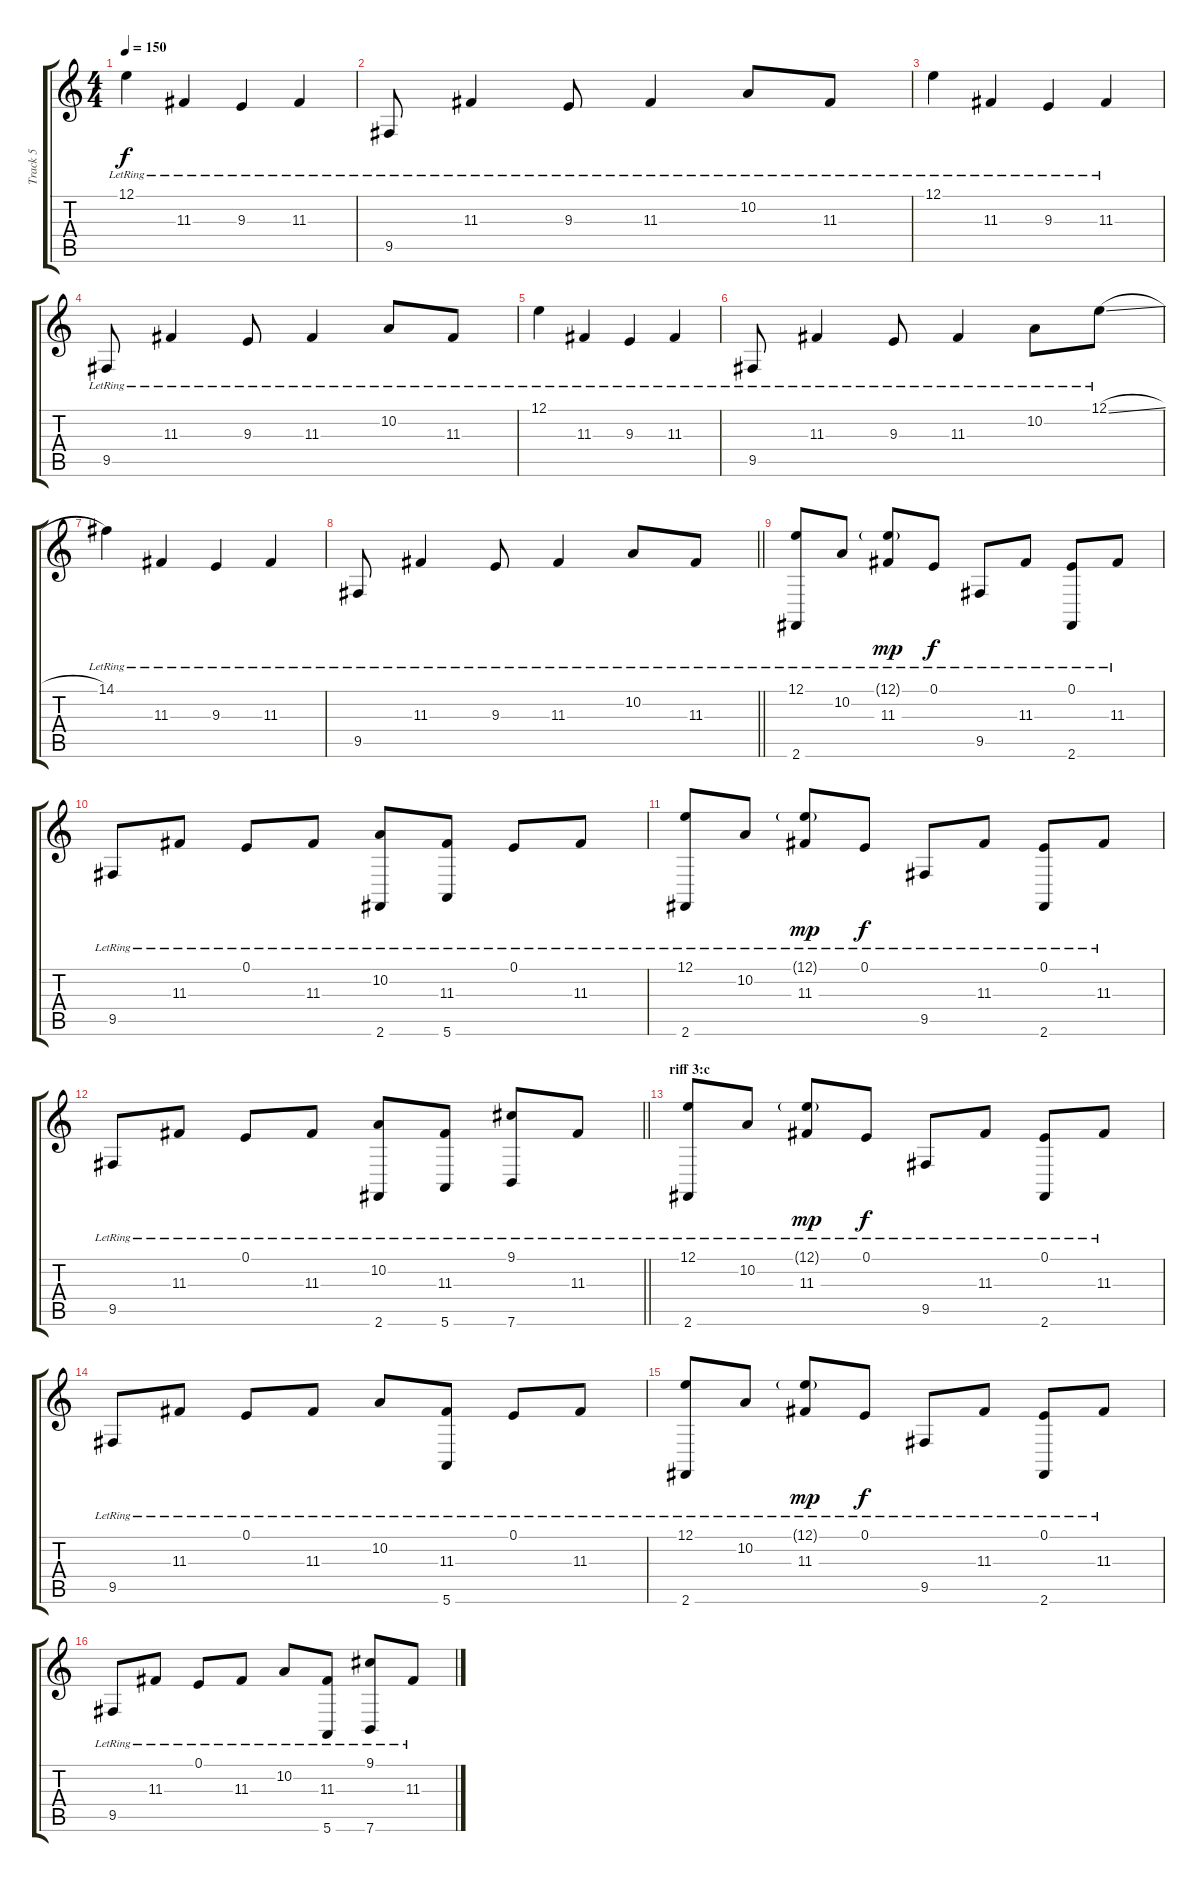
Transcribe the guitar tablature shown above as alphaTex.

\track ("Track 5" "Track 5") {instrument electricpiano1}
\staff {score tabs}
\tuning (E4 B3 G3 D3 A2 E2) {hide}
\ts (4 4)
\tempo 150
\clef g2
\ks c
12.1{lr}.4{dy f} 11.3{lr}.4 9.3{lr}.4 11.3{lr}.4 |
9.5{lr}.8 11.3{lr}.4 9.3{lr}.8 11.3{lr}.4 10.2{lr}.8 11.3{lr}.8 |
12.1{lr}.4 11.3{lr}.4 9.3{lr}.4 11.3{lr}.4 |
9.5{lr}.8 11.3{lr}.4 9.3{lr}.8 11.3{lr}.4 10.2{lr}.8 11.3{lr}.8 |
12.1{lr}.4 11.3{lr}.4 9.3{lr}.4 11.3{lr}.4 |
9.5{lr}.8 11.3{lr}.4 9.3{lr}.8 11.3{lr}.4 10.2{lr}.8 12.1{sl lr}.8 |
14.1{lr}.4 11.3{lr}.4 9.3{lr}.4 11.3{lr}.4 |
\barLineRight lightlight
9.5{lr}.8 11.3{lr}.4 9.3{lr}.8 11.3{lr}.4 10.2{lr}.8 11.3{lr}.8 |
(12.1{lr} 2.6{lr}).8 10.2{lr}.8 (12.1{g lr} 11.3{lr}).8{dy mp} 0.1{lr}.8{dy f} 9.5{lr}.8 11.3{lr}.8 (0.1{lr} 2.6{lr}).8 11.3{lr}.8 |
9.5{lr}.8 11.3{lr}.8 0.1{lr}.8 11.3{lr}.8 (10.2{lr} 2.6).8 (11.3{lr} 5.6{lr}).8 0.1{lr}.8 11.3{lr}.8 |
(12.1{lr} 2.6{lr}).8 10.2{lr}.8 (12.1{g lr} 11.3{lr}).8{dy mp} 0.1{lr}.8{dy f} 9.5{lr}.8 11.3{lr}.8 (0.1{lr} 2.6{lr}).8 11.3{lr}.8 |
\barLineRight lightlight
9.5{lr}.8 11.3{lr}.8 0.1{lr}.8 11.3{lr}.8 (10.2{lr} 2.6).8 (11.3{lr} 5.6{lr}).8 (9.1{lr} 7.6{lr}).8 11.3{lr}.8 |
\section ("" "riff 3:c")
(12.1{lr} 2.6{lr}).8 10.2{lr}.8 (12.1{g lr} 11.3{lr}).8{dy mp} 0.1{lr}.8{dy f} 9.5{lr}.8 11.3{lr}.8 (0.1{lr} 2.6{lr}).8 11.3{lr}.8 |
9.5{lr}.8 11.3{lr}.8 0.1{lr}.8 11.3{lr}.8 10.2{lr}.8 (11.3{lr} 5.6{lr}).8 0.1{lr}.8 11.3{lr}.8 |
(12.1{lr} 2.6{lr}).8 10.2{lr}.8 (12.1{g lr} 11.3{lr}).8{dy mp} 0.1{lr}.8{dy f} 9.5{lr}.8 11.3{lr}.8 (0.1{lr} 2.6{lr}).8 11.3{lr}.8 |
9.5{lr}.8 11.3{lr}.8 0.1{lr}.8 11.3{lr}.8 10.2{lr}.8 (11.3{lr} 5.6{lr}).8 (9.1{lr} 7.6{lr}).8 11.3{lr}.8
